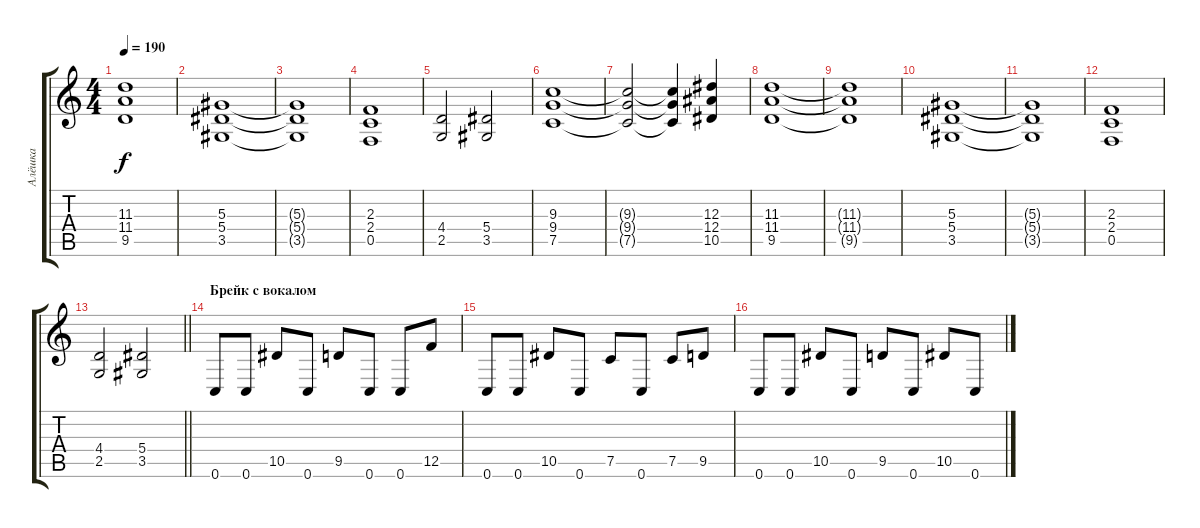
\track ("Алёшка" "Алёшка") {instrument distortionguitar}
\staff {score tabs}
\tuning (C4 G3 Eb3 Bb2 F2 C2) {hide}
\ts (4 4)
\tempo 190
\clef g2
\ks c
(11.3{t} 11.4{t} 9.5{t}).1{dy f} |
(5.3 5.4 3.5).1 |
(5.3{t} 5.4{t} 3.5{t}).1 |
(2.3 2.4 0.5).1 |
(4.4 2.5).2 (5.4 3.5).2 |
(9.3 9.4 7.5).1 |
(9.3{t} 9.4{t} 7.5{t}).2 (9.3{t} 9.4{t} 7.5{t}).4 (12.3 12.4 10.5).4 |
(11.3 11.4 9.5).1 |
(11.3{t} 11.4{t} 9.5{t}).1 |
(5.3 5.4 3.5).1 |
(5.3{t} 5.4{t} 3.5{t}).1 |
(2.3 2.4 0.5).1 |
\barLineRight lightlight
(4.4 2.5).2 (5.4 3.5).2 |
\section ("" "Брейк с вокалом")
0.6.8 0.6.8 10.5.8 0.6.8 9.5.8 0.6.8 0.6.8 12.5.8 |
0.6.8 0.6.8 10.5.8 0.6.8 7.5.8 0.6.8 7.5.8 9.5.8 |
0.6.8 0.6.8 10.5.8 0.6.8 9.5.8 0.6.8 10.5.8 0.6.8
